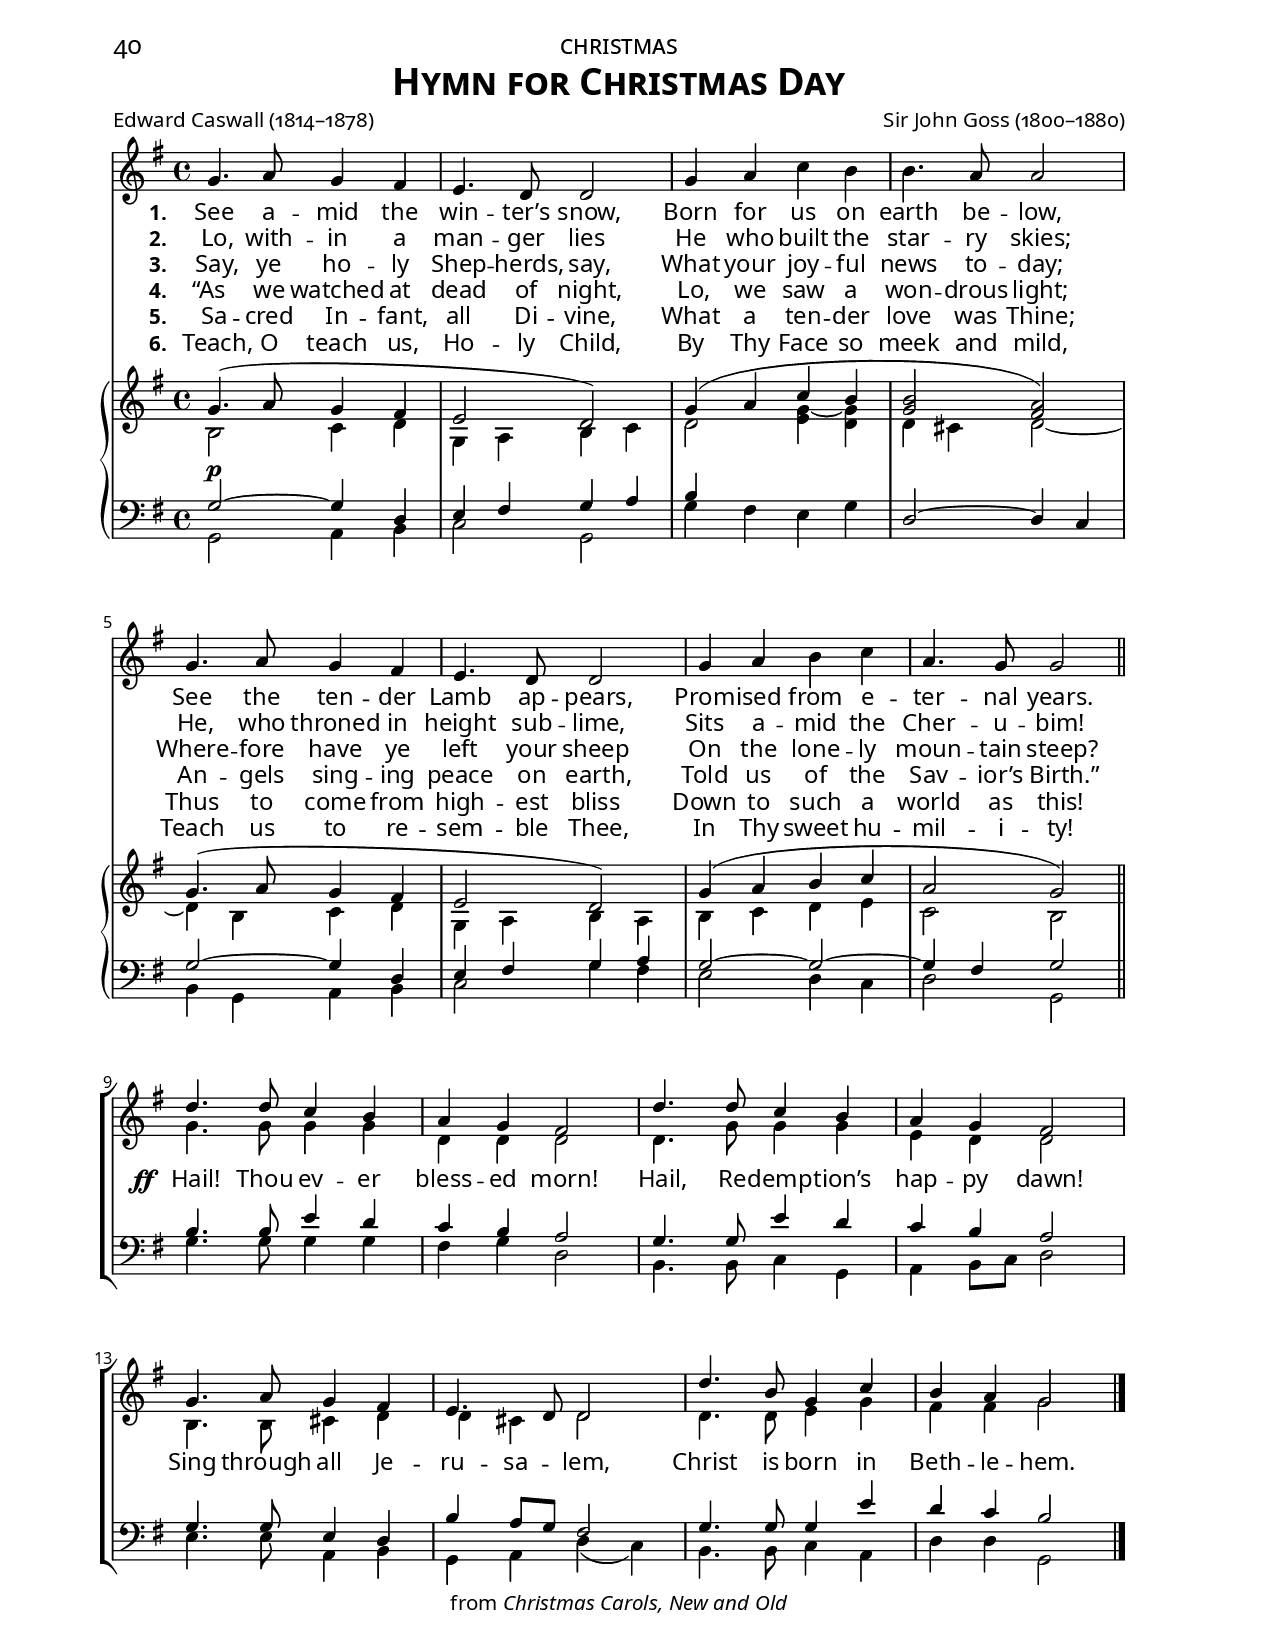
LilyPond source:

\version "2.14.2"
\include "util.ly"
#(set-global-staff-size 18) \paper{ #(define fonts (make-pango-font-tree "Garamond Premier Pro" "Garamond Premier Pro" "Garamond Premier Pro" (/ 18 20))) }
\header {
  title = \markup{\override #'(font-name . "Garamond Premier Pro Semibold"){ \abs-fontsize #18 \smallCapsOldStyle"Hymn for Christmas Day"}}
  poet = \markup\oldStyleNum"Edward Caswall (1814–1878)"
  composer = \markup\oldStyleNum"Sir John Goss (1800–1880)"
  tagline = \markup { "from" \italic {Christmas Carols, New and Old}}
}
\paper {
  %print-all-headers = ##t
  paper-height = 11\in
  paper-width = 8.5\in
  indent = 0\in
  %system-system-spacing = #'((basic-distance . 10) (padding . 0))
  system-system-spacing =
    #'((basic-distance . 0)
       (minimum-distance . 0)
       (padding . -5)
       (stretchability . 100))
  ragged-last-bottom = ##f
  ragged-bottom = ##f
  two-sided = ##t
  inner-margin = 1\in
  outer-margin = 0.75\in
  top-margin = 0.26\in
  bottom-margin = 0.25\in
  first-page-number = #040
  print-first-page-number = ##t
  headerLine = \markup{\override #'(font-name . "Garamond Premier Pro") \smallCapsOldStyle"christmas"}
  oddHeaderMarkup = \markup\fill-line{
     \override #'(font-name . "Garamond Premier Pro")\abs-fontsize #12.5
     \combine 
        \fill-line{"" \on-the-fly #print-page-number-check-first
        \oldStylePageNum""
        }
        \fill-line{\headerLine}
  }
  evenHeaderMarkup = \markup {
     \override #'(font-name . "Garamond Premier Pro")\abs-fontsize #12.5
     \combine
        \on-the-fly #print-page-number-check-first
        \oldStylePageNum""
        \fill-line{\headerLine}
  }
}
global = {
  \key g \major
  \time 4/4
  \autoBeamOff
  \override DynamicLineSpanner #'staff-padding = #0.0
  \override DynamicLineSpanner #'Y-extent = #'(0 . 0)
}

sopMusic = \relative c' {
  s1*8
  
  d'4. d8 c4 b |
  a g fis2 |
  d'4. d8 c4 b |
  a g fis2 |
  
  g4. a8 g4 fis |
  e4. d8 d2 |
  d'4. b8 g4 c |
  b a g2 \bar "|."
}
sopWords = \lyricmode {
  
}

altoMusic = \relative c' {
  \oneVoice
  g'4. a8 g4 fis |
  e4. d8 d2 |
  g4 a c b |
  b4. a8 a2 |
  
  g4. a8 g4 fis |
  e4. d8 d2 |
  g4 a b c |
  a4. g8 g2 \bar "||" \break

  \voiceTwo
  
  g4. g8 g4 g |
  d d d2 |
  d4. g8 g4 g |
  e d d2 |
  
  b4. b8 cis4 d |
  d4 cis d2 |
  d4. d8 e4 g |
  fis fis g2 \bar "|."
}
altoWords = {
  \dropLyricsV
  \lyricmode {
    \set stanza = #"1. "
    See a -- mid the win -- ter’s snow,
    Born for us on earth be -- low,
    See the ten -- der Lamb ap -- pears,
    Prom -- ised from e -- ter -- nal years.
  }
  \break
  \set stanza = \markup\dynamic"ff "
  \lyricmode{
    \dropLyricsVII
    Hail! Thou ev -- er bless -- ed morn!
    Hail, Re -- demp -- tion’s hap -- py dawn!
    \dropLyricsIV
    \set associatedVoice = "basses"
    Sing through all Je -- ru --
    \unset associatedVoice sa -- lem,
    Christ is born in Beth -- le -- hem.
  }
}
altoWordsII = \lyricmode {
  \dropLyricsV
%\markup\italic
  \set stanza = #"2. "
  Lo, with -- in a man -- ger lies
  He who built the star -- ry skies;
  He, who throned in height sub -- lime,
  Sits a -- mid the Cher -- u -- bim!
}
altoWordsIII = \lyricmode {
  \dropLyricsV
  \set stanza = #"3. "
  Say, ye ho -- ly Shep -- herds, say,
  What your joy -- ful news to -- day;
  Where -- fore have ye left your sheep
  On the lone -- ly moun -- tain steep?
}
altoWordsIV = \lyricmode {
  \dropLyricsV
  \set stanza = #"4. "
  “As we watched at dead of night,
  Lo, we saw a won -- drous light;
  An -- gels sing -- ing peace on earth,
  Told us of the Sav -- ior’s  Birth.”
}
altoWordsV = \lyricmode {
  \dropLyricsV
  \set stanza = #"5. "
  Sa -- cred In -- fant, all Di -- vine,
  What a ten -- der love was Thine;
  Thus to come from high -- est bliss
  Down to such a world as this!
}
altoWordsVI = \lyricmode {
  \dropLyricsV
  \set stanza = #"6. "
  Teach, O teach us, Ho -- ly Child,
  By Thy Face so meek and mild,
  Teach us to re -- sem -- ble Thee,
  In Thy sweet hu -- mil -- i -- ty!
}
tenorMusic = \relative c' {
  s1*8
  
  b4. b8 e4 d |
  c b a2 |
  g4. g8 e'4 d |
  c b a2 |
  
  g4. g8 e4 d |
  b' a8[ g] fis2 |
  g4. g8 g4 e' |
  d c b2 \bar "|."
}
tenorWords = \lyricmode {

}

bassMusic = \relative c {
  s1*8 
  
  g'4. g8 g4 g |
  fis g d2 |
  b4. b8 c4 g |
  a b8[ c] d2 |
  
  e4. e8 a,4 b |
  g a d( c) |
  b4. b8 c4 a |
  d d g,2 \bar "|."
}
bassWords = \lyricmode {

}

pianoRH = \relative c' {
  << \new Voice {
        \voiceOne
        \global
        g'4.( a8 g4 |
        fis e2 d) |
        g4( a c b |
        <b g>2 <a fis>) |
        
        g4.( a8 g4 fis |
        e2 d) |
        g4( a b c a2 g) \bar "||"
     }
     \new Voice {
        \voiceTwo
        \global
        b,2 c4 d |
        g, a b c |
        d2 <g~ e>4 <g d> |
        d4 cis d2~ |
        
        d4 b c d |
        g, a b a |
        b c d e |
        c2 b \bar "||"
     }
  >>
}
pianoLH = \relative c' {
  << \new Voice {
        \voiceOne
        \global
        g2~^\p g4 d |
        e fis g a |
        b s2. |
        d,2~ d4 c |
        
        g'2~ g4 d |
        e fis g a |
        g2~ g~ |
        g4 fis g2 \bar "||"
     }
     \new Voice {
        \voiceTwo
        \global
        g,2 a4 b |
        c2 g |
        g'4 fis e g |
        s1 |
        
        b,4 g a b |
        c2 g'4 fis |
        e2 d4 c |
        d2 g, \bar "||"
     }
  >>
}

\score {
  <<
   \new ChoirStaff <<
%    \new Lyrics = sopranos \with { \override VerticalAxisGroup #'nonstaff-relatedstaff-spacing = #'((basic-distance . 1)) }
    \new Staff = women <<
      \new Voice = "sopranos" { \voiceOne << \global \sopMusic >> }
      \new Voice = "altos" { \voiceTwo << \global \altoMusic >> }
    >>
   \new Staff = men <<
      \clef bass
      \new Voice = "tenors" { \voiceOne << \global \tenorMusic >> }
      \new Voice = "basses" { \voiceTwo << \global \bassMusic >> }
    >>
    \new Lyrics \with { alignAboveContext = #"women" \override VerticalAxisGroup #'nonstaff-relatedstaff-spacing = #'((basic-distance . 1))} \lyricsto "sopranos" \sopWords
     \new Lyrics = "altosVI"  \with { alignBelowContext = #"women" \override VerticalAxisGroup #'nonstaff-relatedstaff-spacing = #'((basic-distance . 1))} \lyricsto "altos" \altoWordsVI
    \new Lyrics = "altosV"  \with { alignBelowContext = #"women" \override VerticalAxisGroup #'nonstaff-relatedstaff-spacing = #'((basic-distance . 1))} \lyricsto "altos" \altoWordsV
    \new Lyrics = "altosIV"  \with { alignBelowContext = #"women" \override VerticalAxisGroup #'nonstaff-relatedstaff-spacing = #'((basic-distance . 1))} \lyricsto "altos" \altoWordsIV
    \new Lyrics = "altosIII"  \with { alignBelowContext = #"women" \override VerticalAxisGroup #'nonstaff-relatedstaff-spacing = #'((basic-distance . 1))} \lyricsto "altos" \altoWordsIII
    \new Lyrics = "altosII"  \with { alignBelowContext = #"women" \override VerticalAxisGroup #'nonstaff-relatedstaff-spacing = #'((basic-distance . 1))} \lyricsto "altos" \altoWordsII
    \new Lyrics = "altos"  \with { alignBelowContext = #"women" \override VerticalAxisGroup #'nonstaff-relatedstaff-spacing = #'((basic-distance . 1))} \lyricsto "altos" \altoWords
    \new Lyrics \with { alignAboveContext = #"men" \override VerticalAxisGroup #'nonstaff-relatedstaff-spacing = #'((basic-distance . 1)) } \lyricsto "tenors" \tenorWords
    \new Lyrics \with { alignBelowContext = #"men" \override VerticalAxisGroup #'nonstaff-relatedstaff-spacing = #'((basic-distance . 1)) } \lyricsto "basses" \bassWords
  >>
    \new PianoStaff << \new Staff { \new Voice { \pianoRH } } \new Staff { \clef "bass" \pianoLH } >>
  >>
  \layout {
  \context {
    \Lyrics
    \override LyricText #'font-size = #1.3
  }
    \context {
      \Score
      %\override SpacingSpanner #'base-shortest-duration = #(ly:make-moment 1 8)
      %\override SpacingSpanner #'common-shortest-duration = #(ly:make-moment 1 4)
    }
    \context {
      % Remove all empty staves
      \Staff \RemoveEmptyStaves \override VerticalAxisGroup #'remove-first = ##t
    }
    \context {
      \Lyrics
      \override LyricText #'X-offset = #center-on-word
    }
  }
}

